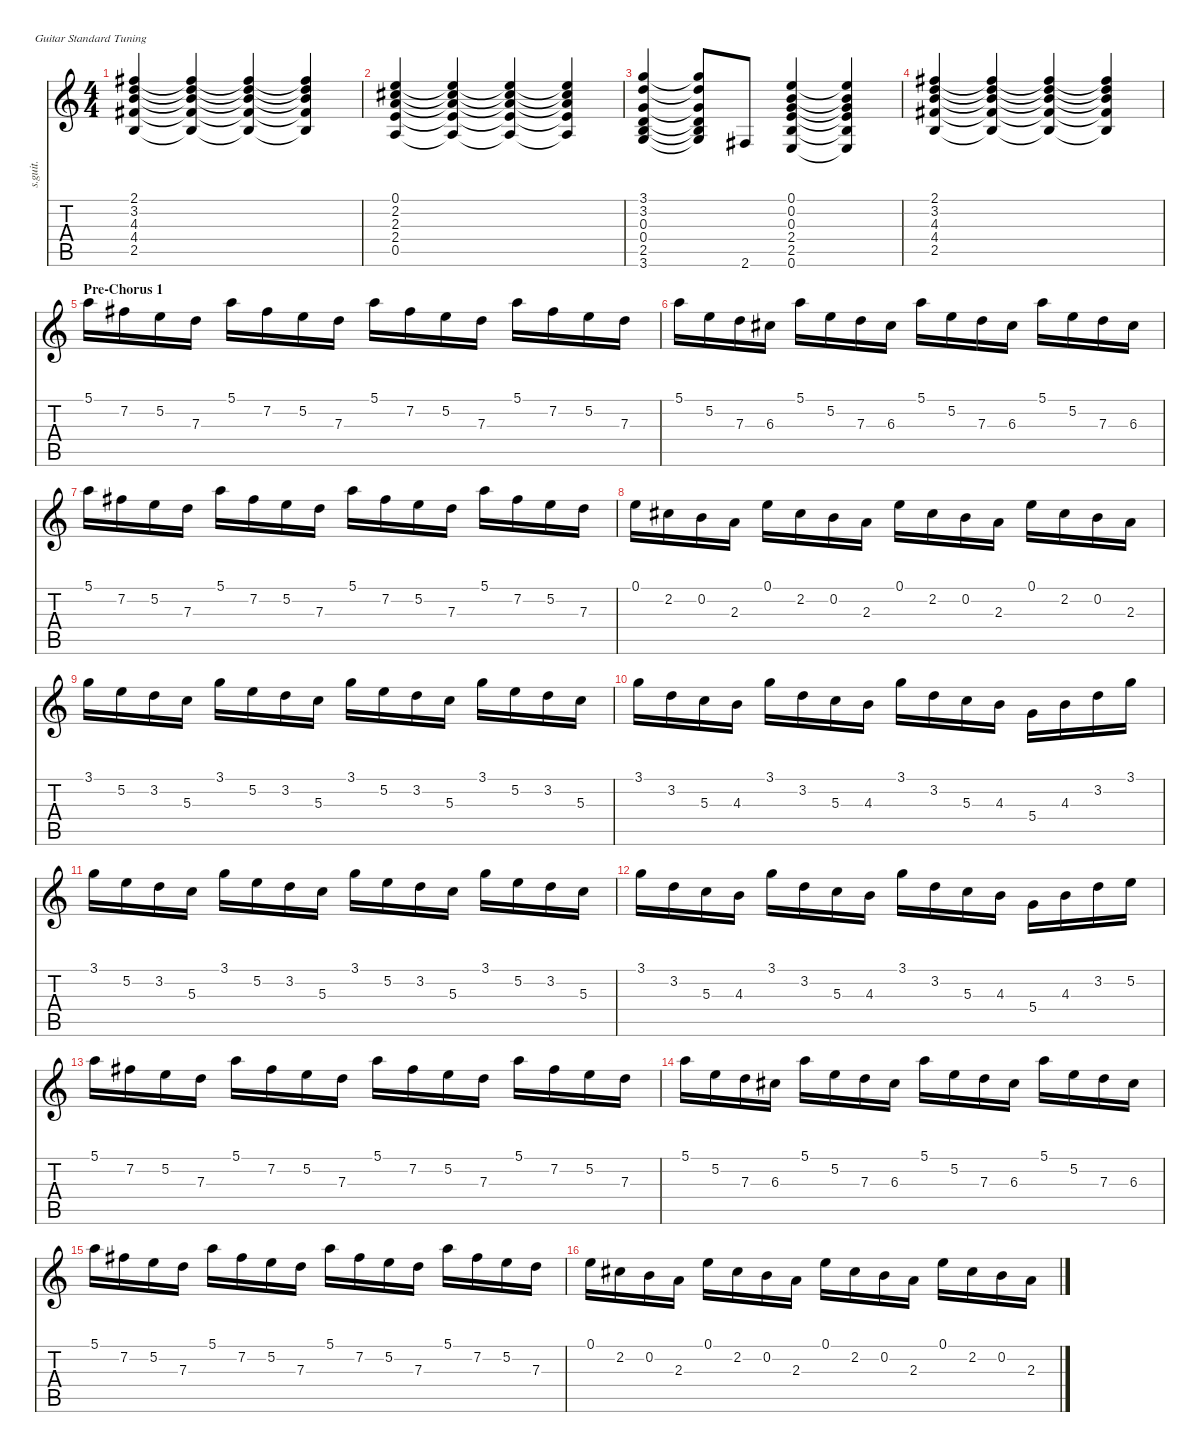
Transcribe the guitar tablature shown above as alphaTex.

\defaultSystemsLayout 4
\hideDynamics
\bracketExtendMode nobrackets
\track ("David Gilmour - Prophet-5 Synthesiser" "s.guit.") {instrument synthstrings1}
\staff {score tabs}
\tuning (E4 B3 G3 D3 A2 E2)
\displaytranspose 12
\ts (4 4)
\tempo (64 hide)
\clef g2
\ks c
(2.1{acc #} 3.2 4.3 4.4{acc #} 2.5).4{lyrics (0 "") lyrics (1 "") lyrics (2 "") lyrics (3 "") lyrics (4 "") dy f} (2.1{t acc #} 3.2{t} 4.3{t} 4.4{t acc #} 2.5{t}).4{lyrics (0 "") lyrics (1 "") lyrics (2 "") lyrics (3 "") lyrics (4 "")} (2.1{t acc #} 3.2{t} 4.3{t} 4.4{t acc #} 2.5{t}).4{lyrics (0 "") lyrics (1 "") lyrics (2 "") lyrics (3 "") lyrics (4 "")} (2.1{t acc #} 3.2{t} 4.3{t} 4.4{t acc #} 2.5{t}).4{lyrics (0 "") lyrics (1 "") lyrics (2 "") lyrics (3 "") lyrics (4 "")} |
(0.1 2.2{acc #} 2.3 2.4 0.5).4{lyrics (0 "") lyrics (1 "") lyrics (2 "") lyrics (3 "") lyrics (4 "")} (0.1{t} 2.2{t acc #} 2.3{t} 2.4{t} 0.5{t}).4{lyrics (0 "") lyrics (1 "") lyrics (2 "") lyrics (3 "") lyrics (4 "")} (0.1{t} 2.2{t acc #} 2.3{t} 2.4{t} 0.5{t}).4{lyrics (0 "") lyrics (1 "") lyrics (2 "") lyrics (3 "") lyrics (4 "")} (0.1{t} 2.2{t acc #} 2.3{t} 2.4{t} 0.5{t}).4{lyrics (0 "") lyrics (1 "") lyrics (2 "") lyrics (3 "") lyrics (4 "")} |
(3.1 3.2 0.3 0.4 2.5 3.6).4{lyrics (0 "") lyrics (1 "") lyrics (2 "") lyrics (3 "") lyrics (4 "")} (3.1{t} 3.2{t} 0.3{t} 0.4{t} 2.5{t} 3.6{t}).8{lyrics (0 "") lyrics (1 "") lyrics (2 "") lyrics (3 "") lyrics (4 "")} 2.6{acc #}.8{lyrics (0 "") lyrics (1 "") lyrics (2 "") lyrics (3 "") lyrics (4 "")} (0.1 0.2 0.3 2.4 2.5 0.6).4{lyrics (0 "") lyrics (1 "") lyrics (2 "") lyrics (3 "") lyrics (4 "")} (0.1{t} 0.2{t} 0.3{t} 2.4{t} 2.5{t} 0.6{t}).4{lyrics (0 "") lyrics (1 "") lyrics (2 "") lyrics (3 "") lyrics (4 "")} |
(2.1{acc #} 3.2 4.3 4.4{acc #} 2.5).4{lyrics (0 "") lyrics (1 "") lyrics (2 "") lyrics (3 "") lyrics (4 "")} (2.1{t acc #} 3.2{t} 4.3{t} 4.4{t acc #} 2.5{t}).4{lyrics (0 "") lyrics (1 "") lyrics (2 "") lyrics (3 "") lyrics (4 "")} (2.1{t acc #} 3.2{t} 4.3{t} 4.4{t acc #} 2.5{t}).4{lyrics (0 "") lyrics (1 "") lyrics (2 "") lyrics (3 "") lyrics (4 "")} (2.1{t acc #} 3.2{t} 4.3{t} 4.4{t acc #} 2.5{t}).4{lyrics (0 "") lyrics (1 "") lyrics (2 "") lyrics (3 "") lyrics (4 "")} |
\section ("" "Pre-Chorus 1")
5.1.16{lyrics (0 "") lyrics (1 "") lyrics (2 "") lyrics (3 "") lyrics (4 "")} 7.2{acc #}.16{lyrics (0 "") lyrics (1 "") lyrics (2 "") lyrics (3 "") lyrics (4 "")} 5.2.16{lyrics (0 "") lyrics (1 "") lyrics (2 "") lyrics (3 "") lyrics (4 "")} 7.3.16{lyrics (0 "") lyrics (1 "") lyrics (2 "") lyrics (3 "") lyrics (4 "")} 5.1.16{lyrics (0 "") lyrics (1 "") lyrics (2 "") lyrics (3 "") lyrics (4 "")} 7.2{acc #}.16{lyrics (0 "") lyrics (1 "") lyrics (2 "") lyrics (3 "") lyrics (4 "")} 5.2.16{lyrics (0 "") lyrics (1 "") lyrics (2 "") lyrics (3 "") lyrics (4 "")} 7.3.16{lyrics (0 "") lyrics (1 "") lyrics (2 "") lyrics (3 "") lyrics (4 "")} 5.1.16{lyrics (0 "") lyrics (1 "") lyrics (2 "") lyrics (3 "") lyrics (4 "")} 7.2{acc #}.16{lyrics (0 "") lyrics (1 "") lyrics (2 "") lyrics (3 "") lyrics (4 "")} 5.2.16{lyrics (0 "") lyrics (1 "") lyrics (2 "") lyrics (3 "") lyrics (4 "")} 7.3.16{lyrics (0 "") lyrics (1 "") lyrics (2 "") lyrics (3 "") lyrics (4 "")} 5.1.16{lyrics (0 "") lyrics (1 "") lyrics (2 "") lyrics (3 "") lyrics (4 "")} 7.2{acc #}.16{lyrics (0 "") lyrics (1 "") lyrics (2 "") lyrics (3 "") lyrics (4 "")} 5.2.16{lyrics (0 "") lyrics (1 "") lyrics (2 "") lyrics (3 "") lyrics (4 "")} 7.3.16{lyrics (0 "") lyrics (1 "") lyrics (2 "") lyrics (3 "") lyrics (4 "")} |
5.1.16{lyrics (0 "") lyrics (1 "") lyrics (2 "") lyrics (3 "") lyrics (4 "")} 5.2.16{lyrics (0 "") lyrics (1 "") lyrics (2 "") lyrics (3 "") lyrics (4 "")} 7.3.16{lyrics (0 "") lyrics (1 "") lyrics (2 "") lyrics (3 "") lyrics (4 "")} 6.3{acc #}.16{lyrics (0 "") lyrics (1 "") lyrics (2 "") lyrics (3 "") lyrics (4 "")} 5.1.16{lyrics (0 "") lyrics (1 "") lyrics (2 "") lyrics (3 "") lyrics (4 "")} 5.2.16{lyrics (0 "") lyrics (1 "") lyrics (2 "") lyrics (3 "") lyrics (4 "")} 7.3.16{lyrics (0 "") lyrics (1 "") lyrics (2 "") lyrics (3 "") lyrics (4 "")} 6.3{acc #}.16{lyrics (0 "") lyrics (1 "") lyrics (2 "") lyrics (3 "") lyrics (4 "")} 5.1.16{lyrics (0 "") lyrics (1 "") lyrics (2 "") lyrics (3 "") lyrics (4 "")} 5.2.16{lyrics (0 "") lyrics (1 "") lyrics (2 "") lyrics (3 "") lyrics (4 "")} 7.3.16{lyrics (0 "") lyrics (1 "") lyrics (2 "") lyrics (3 "") lyrics (4 "")} 6.3{acc #}.16{lyrics (0 "") lyrics (1 "") lyrics (2 "") lyrics (3 "") lyrics (4 "")} 5.1.16{lyrics (0 "") lyrics (1 "") lyrics (2 "") lyrics (3 "") lyrics (4 "")} 5.2.16{lyrics (0 "") lyrics (1 "") lyrics (2 "") lyrics (3 "") lyrics (4 "")} 7.3.16{lyrics (0 "") lyrics (1 "") lyrics (2 "") lyrics (3 "") lyrics (4 "")} 6.3{acc #}.16{lyrics (0 "") lyrics (1 "") lyrics (2 "") lyrics (3 "") lyrics (4 "")} |
5.1.16{lyrics (0 "") lyrics (1 "") lyrics (2 "") lyrics (3 "") lyrics (4 "")} 7.2{acc #}.16{lyrics (0 "") lyrics (1 "") lyrics (2 "") lyrics (3 "") lyrics (4 "")} 5.2.16{lyrics (0 "") lyrics (1 "") lyrics (2 "") lyrics (3 "") lyrics (4 "")} 7.3.16{lyrics (0 "") lyrics (1 "") lyrics (2 "") lyrics (3 "") lyrics (4 "")} 5.1.16{lyrics (0 "") lyrics (1 "") lyrics (2 "") lyrics (3 "") lyrics (4 "")} 7.2{acc #}.16{lyrics (0 "") lyrics (1 "") lyrics (2 "") lyrics (3 "") lyrics (4 "")} 5.2.16{lyrics (0 "") lyrics (1 "") lyrics (2 "") lyrics (3 "") lyrics (4 "")} 7.3.16{lyrics (0 "") lyrics (1 "") lyrics (2 "") lyrics (3 "") lyrics (4 "")} 5.1.16{lyrics (0 "") lyrics (1 "") lyrics (2 "") lyrics (3 "") lyrics (4 "")} 7.2{acc #}.16{lyrics (0 "") lyrics (1 "") lyrics (2 "") lyrics (3 "") lyrics (4 "")} 5.2.16{lyrics (0 "") lyrics (1 "") lyrics (2 "") lyrics (3 "") lyrics (4 "")} 7.3.16{lyrics (0 "") lyrics (1 "") lyrics (2 "") lyrics (3 "") lyrics (4 "")} 5.1.16{lyrics (0 "") lyrics (1 "") lyrics (2 "") lyrics (3 "") lyrics (4 "")} 7.2{acc #}.16{lyrics (0 "") lyrics (1 "") lyrics (2 "") lyrics (3 "") lyrics (4 "")} 5.2.16{lyrics (0 "") lyrics (1 "") lyrics (2 "") lyrics (3 "") lyrics (4 "")} 7.3.16{lyrics (0 "") lyrics (1 "") lyrics (2 "") lyrics (3 "") lyrics (4 "")} |
0.1.16{lyrics (0 "") lyrics (1 "") lyrics (2 "") lyrics (3 "") lyrics (4 "")} 2.2{acc #}.16{lyrics (0 "") lyrics (1 "") lyrics (2 "") lyrics (3 "") lyrics (4 "")} 0.2.16{lyrics (0 "") lyrics (1 "") lyrics (2 "") lyrics (3 "") lyrics (4 "")} 2.3.16{lyrics (0 "") lyrics (1 "") lyrics (2 "") lyrics (3 "") lyrics (4 "")} 0.1.16{lyrics (0 "") lyrics (1 "") lyrics (2 "") lyrics (3 "") lyrics (4 "")} 2.2{acc #}.16{lyrics (0 "") lyrics (1 "") lyrics (2 "") lyrics (3 "") lyrics (4 "")} 0.2.16{lyrics (0 "") lyrics (1 "") lyrics (2 "") lyrics (3 "") lyrics (4 "")} 2.3.16{lyrics (0 "") lyrics (1 "") lyrics (2 "") lyrics (3 "") lyrics (4 "")} 0.1.16{lyrics (0 "") lyrics (1 "") lyrics (2 "") lyrics (3 "") lyrics (4 "")} 2.2{acc #}.16{lyrics (0 "") lyrics (1 "") lyrics (2 "") lyrics (3 "") lyrics (4 "")} 0.2.16{lyrics (0 "") lyrics (1 "") lyrics (2 "") lyrics (3 "") lyrics (4 "")} 2.3.16{lyrics (0 "") lyrics (1 "") lyrics (2 "") lyrics (3 "") lyrics (4 "")} 0.1.16{lyrics (0 "") lyrics (1 "") lyrics (2 "") lyrics (3 "") lyrics (4 "")} 2.2{acc #}.16{lyrics (0 "") lyrics (1 "") lyrics (2 "") lyrics (3 "") lyrics (4 "")} 0.2.16{lyrics (0 "") lyrics (1 "") lyrics (2 "") lyrics (3 "") lyrics (4 "")} 2.3.16{lyrics (0 "") lyrics (1 "") lyrics (2 "") lyrics (3 "") lyrics (4 "")} |
3.1.16{lyrics (0 "") lyrics (1 "") lyrics (2 "") lyrics (3 "") lyrics (4 "")} 5.2.16{lyrics (0 "") lyrics (1 "") lyrics (2 "") lyrics (3 "") lyrics (4 "")} 3.2.16{lyrics (0 "") lyrics (1 "") lyrics (2 "") lyrics (3 "") lyrics (4 "")} 5.3.16{lyrics (0 "") lyrics (1 "") lyrics (2 "") lyrics (3 "") lyrics (4 "")} 3.1.16{lyrics (0 "") lyrics (1 "") lyrics (2 "") lyrics (3 "") lyrics (4 "")} 5.2.16{lyrics (0 "") lyrics (1 "") lyrics (2 "") lyrics (3 "") lyrics (4 "")} 3.2.16{lyrics (0 "") lyrics (1 "") lyrics (2 "") lyrics (3 "") lyrics (4 "")} 5.3.16{lyrics (0 "") lyrics (1 "") lyrics (2 "") lyrics (3 "") lyrics (4 "")} 3.1.16{lyrics (0 "") lyrics (1 "") lyrics (2 "") lyrics (3 "") lyrics (4 "")} 5.2.16{lyrics (0 "") lyrics (1 "") lyrics (2 "") lyrics (3 "") lyrics (4 "")} 3.2.16{lyrics (0 "") lyrics (1 "") lyrics (2 "") lyrics (3 "") lyrics (4 "")} 5.3.16{lyrics (0 "") lyrics (1 "") lyrics (2 "") lyrics (3 "") lyrics (4 "")} 3.1.16{lyrics (0 "") lyrics (1 "") lyrics (2 "") lyrics (3 "") lyrics (4 "")} 5.2.16{lyrics (0 "") lyrics (1 "") lyrics (2 "") lyrics (3 "") lyrics (4 "")} 3.2.16{lyrics (0 "") lyrics (1 "") lyrics (2 "") lyrics (3 "") lyrics (4 "")} 5.3.16{lyrics (0 "") lyrics (1 "") lyrics (2 "") lyrics (3 "") lyrics (4 "")} |
3.1.16{lyrics (0 "") lyrics (1 "") lyrics (2 "") lyrics (3 "") lyrics (4 "")} 3.2.16{lyrics (0 "") lyrics (1 "") lyrics (2 "") lyrics (3 "") lyrics (4 "")} 5.3.16{lyrics (0 "") lyrics (1 "") lyrics (2 "") lyrics (3 "") lyrics (4 "")} 4.3.16{lyrics (0 "") lyrics (1 "") lyrics (2 "") lyrics (3 "") lyrics (4 "")} 3.1.16{lyrics (0 "") lyrics (1 "") lyrics (2 "") lyrics (3 "") lyrics (4 "")} 3.2.16{lyrics (0 "") lyrics (1 "") lyrics (2 "") lyrics (3 "") lyrics (4 "")} 5.3.16{lyrics (0 "") lyrics (1 "") lyrics (2 "") lyrics (3 "") lyrics (4 "")} 4.3.16{lyrics (0 "") lyrics (1 "") lyrics (2 "") lyrics (3 "") lyrics (4 "")} 3.1.16{lyrics (0 "") lyrics (1 "") lyrics (2 "") lyrics (3 "") lyrics (4 "")} 3.2.16{lyrics (0 "") lyrics (1 "") lyrics (2 "") lyrics (3 "") lyrics (4 "")} 5.3.16{lyrics (0 "") lyrics (1 "") lyrics (2 "") lyrics (3 "") lyrics (4 "")} 4.3.16{lyrics (0 "") lyrics (1 "") lyrics (2 "") lyrics (3 "") lyrics (4 "")} 5.4.16{lyrics (0 "") lyrics (1 "") lyrics (2 "") lyrics (3 "") lyrics (4 "")} 4.3.16{lyrics (0 "") lyrics (1 "") lyrics (2 "") lyrics (3 "") lyrics (4 "")} 3.2.16{lyrics (0 "") lyrics (1 "") lyrics (2 "") lyrics (3 "") lyrics (4 "")} 3.1.16{lyrics (0 "") lyrics (1 "") lyrics (2 "") lyrics (3 "") lyrics (4 "")} |
3.1.16{lyrics (0 "") lyrics (1 "") lyrics (2 "") lyrics (3 "") lyrics (4 "")} 5.2.16{lyrics (0 "") lyrics (1 "") lyrics (2 "") lyrics (3 "") lyrics (4 "")} 3.2.16{lyrics (0 "") lyrics (1 "") lyrics (2 "") lyrics (3 "") lyrics (4 "")} 5.3.16{lyrics (0 "") lyrics (1 "") lyrics (2 "") lyrics (3 "") lyrics (4 "")} 3.1.16{lyrics (0 "") lyrics (1 "") lyrics (2 "") lyrics (3 "") lyrics (4 "")} 5.2.16{lyrics (0 "") lyrics (1 "") lyrics (2 "") lyrics (3 "") lyrics (4 "")} 3.2.16{lyrics (0 "") lyrics (1 "") lyrics (2 "") lyrics (3 "") lyrics (4 "")} 5.3.16{lyrics (0 "") lyrics (1 "") lyrics (2 "") lyrics (3 "") lyrics (4 "")} 3.1.16{lyrics (0 "") lyrics (1 "") lyrics (2 "") lyrics (3 "") lyrics (4 "")} 5.2.16{lyrics (0 "") lyrics (1 "") lyrics (2 "") lyrics (3 "") lyrics (4 "")} 3.2.16{lyrics (0 "") lyrics (1 "") lyrics (2 "") lyrics (3 "") lyrics (4 "")} 5.3.16{lyrics (0 "") lyrics (1 "") lyrics (2 "") lyrics (3 "") lyrics (4 "")} 3.1.16{lyrics (0 "") lyrics (1 "") lyrics (2 "") lyrics (3 "") lyrics (4 "")} 5.2.16{lyrics (0 "") lyrics (1 "") lyrics (2 "") lyrics (3 "") lyrics (4 "")} 3.2.16{lyrics (0 "") lyrics (1 "") lyrics (2 "") lyrics (3 "") lyrics (4 "")} 5.3.16{lyrics (0 "") lyrics (1 "") lyrics (2 "") lyrics (3 "") lyrics (4 "")} |
3.1.16{lyrics (0 "") lyrics (1 "") lyrics (2 "") lyrics (3 "") lyrics (4 "")} 3.2.16{lyrics (0 "") lyrics (1 "") lyrics (2 "") lyrics (3 "") lyrics (4 "")} 5.3.16{lyrics (0 "") lyrics (1 "") lyrics (2 "") lyrics (3 "") lyrics (4 "")} 4.3.16{lyrics (0 "") lyrics (1 "") lyrics (2 "") lyrics (3 "") lyrics (4 "")} 3.1.16{lyrics (0 "") lyrics (1 "") lyrics (2 "") lyrics (3 "") lyrics (4 "")} 3.2.16{lyrics (0 "") lyrics (1 "") lyrics (2 "") lyrics (3 "") lyrics (4 "")} 5.3.16{lyrics (0 "") lyrics (1 "") lyrics (2 "") lyrics (3 "") lyrics (4 "")} 4.3.16{lyrics (0 "") lyrics (1 "") lyrics (2 "") lyrics (3 "") lyrics (4 "")} 3.1.16{lyrics (0 "") lyrics (1 "") lyrics (2 "") lyrics (3 "") lyrics (4 "")} 3.2.16{lyrics (0 "") lyrics (1 "") lyrics (2 "") lyrics (3 "") lyrics (4 "")} 5.3.16{lyrics (0 "") lyrics (1 "") lyrics (2 "") lyrics (3 "") lyrics (4 "")} 4.3.16{lyrics (0 "") lyrics (1 "") lyrics (2 "") lyrics (3 "") lyrics (4 "")} 5.4.16{lyrics (0 "") lyrics (1 "") lyrics (2 "") lyrics (3 "") lyrics (4 "")} 4.3.16{lyrics (0 "") lyrics (1 "") lyrics (2 "") lyrics (3 "") lyrics (4 "")} 3.2.16{lyrics (0 "") lyrics (1 "") lyrics (2 "") lyrics (3 "") lyrics (4 "")} 5.2.16{lyrics (0 "") lyrics (1 "") lyrics (2 "") lyrics (3 "") lyrics (4 "")} |
5.1.16{lyrics (0 "") lyrics (1 "") lyrics (2 "") lyrics (3 "") lyrics (4 "")} 7.2{acc #}.16{lyrics (0 "") lyrics (1 "") lyrics (2 "") lyrics (3 "") lyrics (4 "")} 5.2.16{lyrics (0 "") lyrics (1 "") lyrics (2 "") lyrics (3 "") lyrics (4 "")} 7.3.16{lyrics (0 "") lyrics (1 "") lyrics (2 "") lyrics (3 "") lyrics (4 "")} 5.1.16{lyrics (0 "") lyrics (1 "") lyrics (2 "") lyrics (3 "") lyrics (4 "")} 7.2{acc #}.16{lyrics (0 "") lyrics (1 "") lyrics (2 "") lyrics (3 "") lyrics (4 "")} 5.2.16{lyrics (0 "") lyrics (1 "") lyrics (2 "") lyrics (3 "") lyrics (4 "")} 7.3.16{lyrics (0 "") lyrics (1 "") lyrics (2 "") lyrics (3 "") lyrics (4 "")} 5.1.16{lyrics (0 "") lyrics (1 "") lyrics (2 "") lyrics (3 "") lyrics (4 "")} 7.2{acc #}.16{lyrics (0 "") lyrics (1 "") lyrics (2 "") lyrics (3 "") lyrics (4 "")} 5.2.16{lyrics (0 "") lyrics (1 "") lyrics (2 "") lyrics (3 "") lyrics (4 "")} 7.3.16{lyrics (0 "") lyrics (1 "") lyrics (2 "") lyrics (3 "") lyrics (4 "")} 5.1.16{lyrics (0 "") lyrics (1 "") lyrics (2 "") lyrics (3 "") lyrics (4 "")} 7.2{acc #}.16{lyrics (0 "") lyrics (1 "") lyrics (2 "") lyrics (3 "") lyrics (4 "")} 5.2.16{lyrics (0 "") lyrics (1 "") lyrics (2 "") lyrics (3 "") lyrics (4 "")} 7.3.16{lyrics (0 "") lyrics (1 "") lyrics (2 "") lyrics (3 "") lyrics (4 "")} |
5.1.16{lyrics (0 "") lyrics (1 "") lyrics (2 "") lyrics (3 "") lyrics (4 "")} 5.2.16{lyrics (0 "") lyrics (1 "") lyrics (2 "") lyrics (3 "") lyrics (4 "")} 7.3.16{lyrics (0 "") lyrics (1 "") lyrics (2 "") lyrics (3 "") lyrics (4 "")} 6.3{acc #}.16{lyrics (0 "") lyrics (1 "") lyrics (2 "") lyrics (3 "") lyrics (4 "")} 5.1.16{lyrics (0 "") lyrics (1 "") lyrics (2 "") lyrics (3 "") lyrics (4 "")} 5.2.16{lyrics (0 "") lyrics (1 "") lyrics (2 "") lyrics (3 "") lyrics (4 "")} 7.3.16{lyrics (0 "") lyrics (1 "") lyrics (2 "") lyrics (3 "") lyrics (4 "")} 6.3{acc #}.16{lyrics (0 "") lyrics (1 "") lyrics (2 "") lyrics (3 "") lyrics (4 "")} 5.1.16{lyrics (0 "") lyrics (1 "") lyrics (2 "") lyrics (3 "") lyrics (4 "")} 5.2.16{lyrics (0 "") lyrics (1 "") lyrics (2 "") lyrics (3 "") lyrics (4 "")} 7.3.16{lyrics (0 "") lyrics (1 "") lyrics (2 "") lyrics (3 "") lyrics (4 "")} 6.3{acc #}.16{lyrics (0 "") lyrics (1 "") lyrics (2 "") lyrics (3 "") lyrics (4 "")} 5.1.16{lyrics (0 "") lyrics (1 "") lyrics (2 "") lyrics (3 "") lyrics (4 "")} 5.2.16{lyrics (0 "") lyrics (1 "") lyrics (2 "") lyrics (3 "") lyrics (4 "")} 7.3.16{lyrics (0 "") lyrics (1 "") lyrics (2 "") lyrics (3 "") lyrics (4 "")} 6.3{acc #}.16{lyrics (0 "") lyrics (1 "") lyrics (2 "") lyrics (3 "") lyrics (4 "")} |
5.1.16{lyrics (0 "") lyrics (1 "") lyrics (2 "") lyrics (3 "") lyrics (4 "")} 7.2{acc #}.16{lyrics (0 "") lyrics (1 "") lyrics (2 "") lyrics (3 "") lyrics (4 "")} 5.2.16{lyrics (0 "") lyrics (1 "") lyrics (2 "") lyrics (3 "") lyrics (4 "")} 7.3.16{lyrics (0 "") lyrics (1 "") lyrics (2 "") lyrics (3 "") lyrics (4 "")} 5.1.16{lyrics (0 "") lyrics (1 "") lyrics (2 "") lyrics (3 "") lyrics (4 "")} 7.2{acc #}.16{lyrics (0 "") lyrics (1 "") lyrics (2 "") lyrics (3 "") lyrics (4 "")} 5.2.16{lyrics (0 "") lyrics (1 "") lyrics (2 "") lyrics (3 "") lyrics (4 "")} 7.3.16{lyrics (0 "") lyrics (1 "") lyrics (2 "") lyrics (3 "") lyrics (4 "")} 5.1.16{lyrics (0 "") lyrics (1 "") lyrics (2 "") lyrics (3 "") lyrics (4 "")} 7.2{acc #}.16{lyrics (0 "") lyrics (1 "") lyrics (2 "") lyrics (3 "") lyrics (4 "")} 5.2.16{lyrics (0 "") lyrics (1 "") lyrics (2 "") lyrics (3 "") lyrics (4 "")} 7.3.16{lyrics (0 "") lyrics (1 "") lyrics (2 "") lyrics (3 "") lyrics (4 "")} 5.1.16{lyrics (0 "") lyrics (1 "") lyrics (2 "") lyrics (3 "") lyrics (4 "")} 7.2{acc #}.16{lyrics (0 "") lyrics (1 "") lyrics (2 "") lyrics (3 "") lyrics (4 "")} 5.2.16{lyrics (0 "") lyrics (1 "") lyrics (2 "") lyrics (3 "") lyrics (4 "")} 7.3.16{lyrics (0 "") lyrics (1 "") lyrics (2 "") lyrics (3 "") lyrics (4 "")} |
0.1.16{lyrics (0 "") lyrics (1 "") lyrics (2 "") lyrics (3 "") lyrics (4 "")} 2.2{acc #}.16{lyrics (0 "") lyrics (1 "") lyrics (2 "") lyrics (3 "") lyrics (4 "")} 0.2.16{lyrics (0 "") lyrics (1 "") lyrics (2 "") lyrics (3 "") lyrics (4 "")} 2.3.16{lyrics (0 "") lyrics (1 "") lyrics (2 "") lyrics (3 "") lyrics (4 "")} 0.1.16{lyrics (0 "") lyrics (1 "") lyrics (2 "") lyrics (3 "") lyrics (4 "")} 2.2{acc #}.16{lyrics (0 "") lyrics (1 "") lyrics (2 "") lyrics (3 "") lyrics (4 "")} 0.2.16{lyrics (0 "") lyrics (1 "") lyrics (2 "") lyrics (3 "") lyrics (4 "")} 2.3.16{lyrics (0 "") lyrics (1 "") lyrics (2 "") lyrics (3 "") lyrics (4 "")} 0.1.16{lyrics (0 "") lyrics (1 "") lyrics (2 "") lyrics (3 "") lyrics (4 "")} 2.2{acc #}.16{lyrics (0 "") lyrics (1 "") lyrics (2 "") lyrics (3 "") lyrics (4 "")} 0.2.16{lyrics (0 "") lyrics (1 "") lyrics (2 "") lyrics (3 "") lyrics (4 "")} 2.3.16{lyrics (0 "") lyrics (1 "") lyrics (2 "") lyrics (3 "") lyrics (4 "")} 0.1.16{lyrics (0 "") lyrics (1 "") lyrics (2 "") lyrics (3 "") lyrics (4 "")} 2.2{acc #}.16{lyrics (0 "") lyrics (1 "") lyrics (2 "") lyrics (3 "") lyrics (4 "")} 0.2.16{lyrics (0 "") lyrics (1 "") lyrics (2 "") lyrics (3 "") lyrics (4 "")} 2.3.16{lyrics (0 "") lyrics (1 "") lyrics (2 "") lyrics (3 "") lyrics (4 "")}
